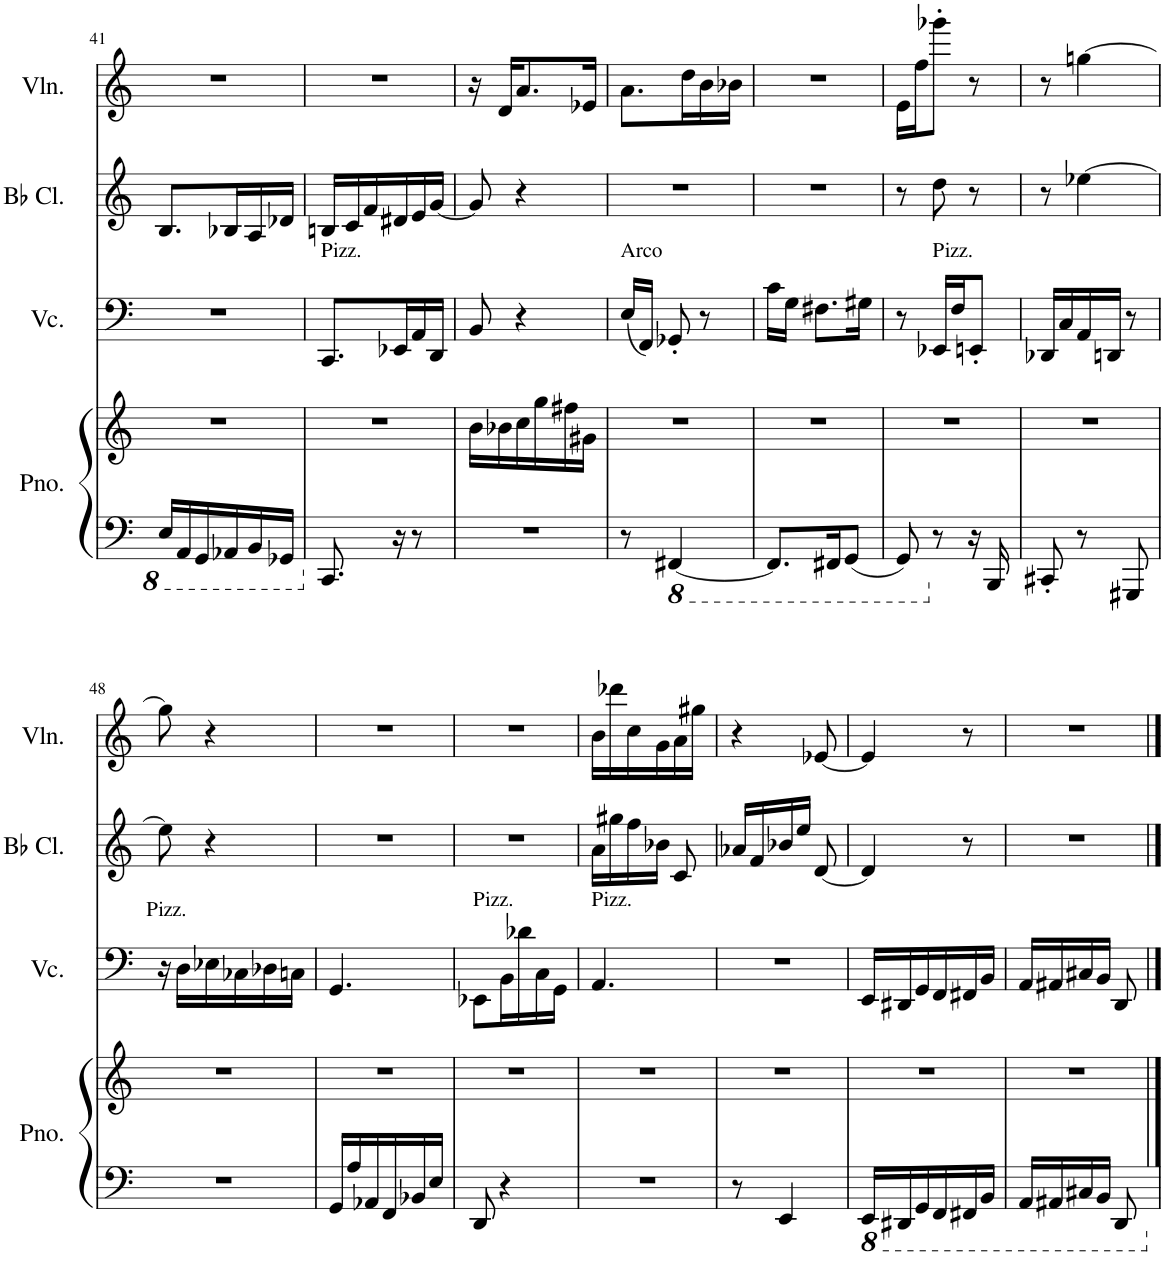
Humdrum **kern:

**kern	**kern	**kern	**kern	**kern
*part4	*part4	*part3	*part2	*part1
*staff5	*staff4	*staff3	*staff2	*staff1
*I"Piano	*	*I"Violoncello	*I"Bb Clarinet	*I"Violin
*I'Pno.	*	*I'Vc.	*I'Bb Cl.	*I'Vln.
!!LO:PB:g=z
*clefF4	*clefG2	*clefF4	*clefG2	*clefG2
*	*	*	*Trd1c2	*
*k[]	*k[]	*k[]	*k[]	*k[]
*M3/8	*M3/8	*M3/8	*M3/8	*M3/8
=41	=41	=41	=41	=41
16EE/LL	4.r	4.r	8.B/L	4.r
16AAA/	.	.	.	.
16GGG/	.	.	.	.
16AAA-X/	.	.	16B-X/L	.
16BBB/	.	.	16A/	.
16GGG-X/JJ	.	.	16d-X/JJ	.
=42	=42	=42	=42	=42
!	!	!LO:TX:a:t=Pizz.	!	!
8.CC/	4.r	8.CC/L	16Bn/LL	4.r
.	.	.	16c/	.
.	.	.	16f/	.
16r	.	16EE-X/L	16d#X/	.
8r	.	16AA/	16e/	.
.	.	16DD/JJ	[16g/JJ	.
=43	=43	=43	=43	=43
4.r	16b\LL	8BB/	8g/]	16r
.	16b-X\	.	.	16d/KL
.	16cc\	4r	4r	8.a/
.	16gg\	.	.	.
.	16ff#X\	.	.	.
.	16g#X\JJ	.	.	16e-X/Jk
=44	=44	=44	=44	=44
!	!	!LO:TX:a:t=Arco	!	!
8r	4.r	(16E/LL	4.r	8.a\L
.	.	16FF/JJ)	.	.
*8ba	*	*	*	*
[4FFF#X/	.	8GG-X'/	.	.
.	.	.	.	16dd\L
.	.	8r	.	16b\
.	.	.	.	16b-X\JJ
=45	=45	=45	=45	=45
8.FFF#/L]	4.r	16c\LL	4.r	4.r
.	.	16G\JJ	.	.
.	.	8.F#X\L	.	.
16FFF#X/K	.	.	.	.
8GGG/J	.	.	.	.
.	.	16G#X\Jk	.	.
=46	=46	=46	=46	=46
8GGG/	4.r	8r	8r	16e\LL
.	.	.	.	16ff\J
*X8ba	*	*	*	*
!	!	!LO:TX:a:t=Pizz.	!	!
8r	.	16EE-X/LL	8dd\	8ggg-X'\J
.	.	16F/J	.	.
16r	.	8EEn'/J	8r	8r
16BBB/	.	.	.	.
=47	=47	=47	=47	=47
8CC#X'/	4.r	16DD-X/LL	8r	8r
.	.	16C/	.	.
8r	.	16AA/	[4ee-X\	[4ggn\
.	.	16DDn/JJ	.	.
8GGG#X/	.	8r	.	.
!!LO:LB:g=z
=48	=48	=48	=48	=48
4.r	4.r	16r	8ee-\]	8gg\]
!	!	!LO:TX:a:t=Pizz.	!	!
.	.	16D\LL	.	.
.	.	16E-X\	4r	4r
.	.	16C-X\	.	.
.	.	16D-X\	.	.
.	.	16Cn\JJ	.	.
=49	=49	=49	=49	=49
16GG/LL	4.r	4.GG/	4.r	4.r
16A/	.	.	.	.
16AA-X/	.	.	.	.
16FF/	.	.	.	.
16BB-X/	.	.	.	.
16E/JJ	.	.	.	.
=50	=50	=50	=50	=50
!	!	!LO:TX:a:t=Pizz.	!	!
8DD/	4.r	8EE-X\L	4.r	4.r
4r	.	16BB\L	.	.
.	.	16d-X\	.	.
.	.	16C\	.	.
.	.	16GG\JJ	.	.
=51	=51	=51	=51	=51
!	!	!LO:TX:a:t=Pizz.	!	!
4.r	4.r	4.AA/	16a\LL	16b\LL
.	.	.	16gg#X\	16ddd-X\
.	.	.	16ff\	16cc\
.	.	.	16b-X\JJ	16g\
.	.	.	8c/	16a\
.	.	.	.	16gg#X\JJ
=52	=52	=52	=52	=52
8r	4.r	4.r	16a-X/LL	4r
.	.	.	16f/	.
4EE/	.	.	16b-X/	.
.	.	.	16ee/JJ	.
.	.	.	[8d/	[8e-X/
=53	=53	=53	=53	=53
*8ba	*	*	*	*
16EEE/LL	4.r	16EE/LL	4d/]	4e-/]
16DDD#X/	.	16DD#X/	.	.
16GGG/	.	16GG/	.	.
16FFF/	.	16FF/	.	.
16FFF#X/	.	16FF#X/	8r	8r
16BBB/JJ	.	16BB/JJ	.	.
=54	=54	=54	=54	=54
16AAA/LL	4.r	16AA/LL	4.r	4.r
16AAA#X/	.	16AA#X/	.	.
16CC#X/	.	16C#X/	.	.
16BBB/JJ	.	16BB/JJ	.	.
8DDD/	.	8DD/	.	.
*X8ba	*	*	*	*
==	==	==	==	==
*-	*-	*-	*-	*-
